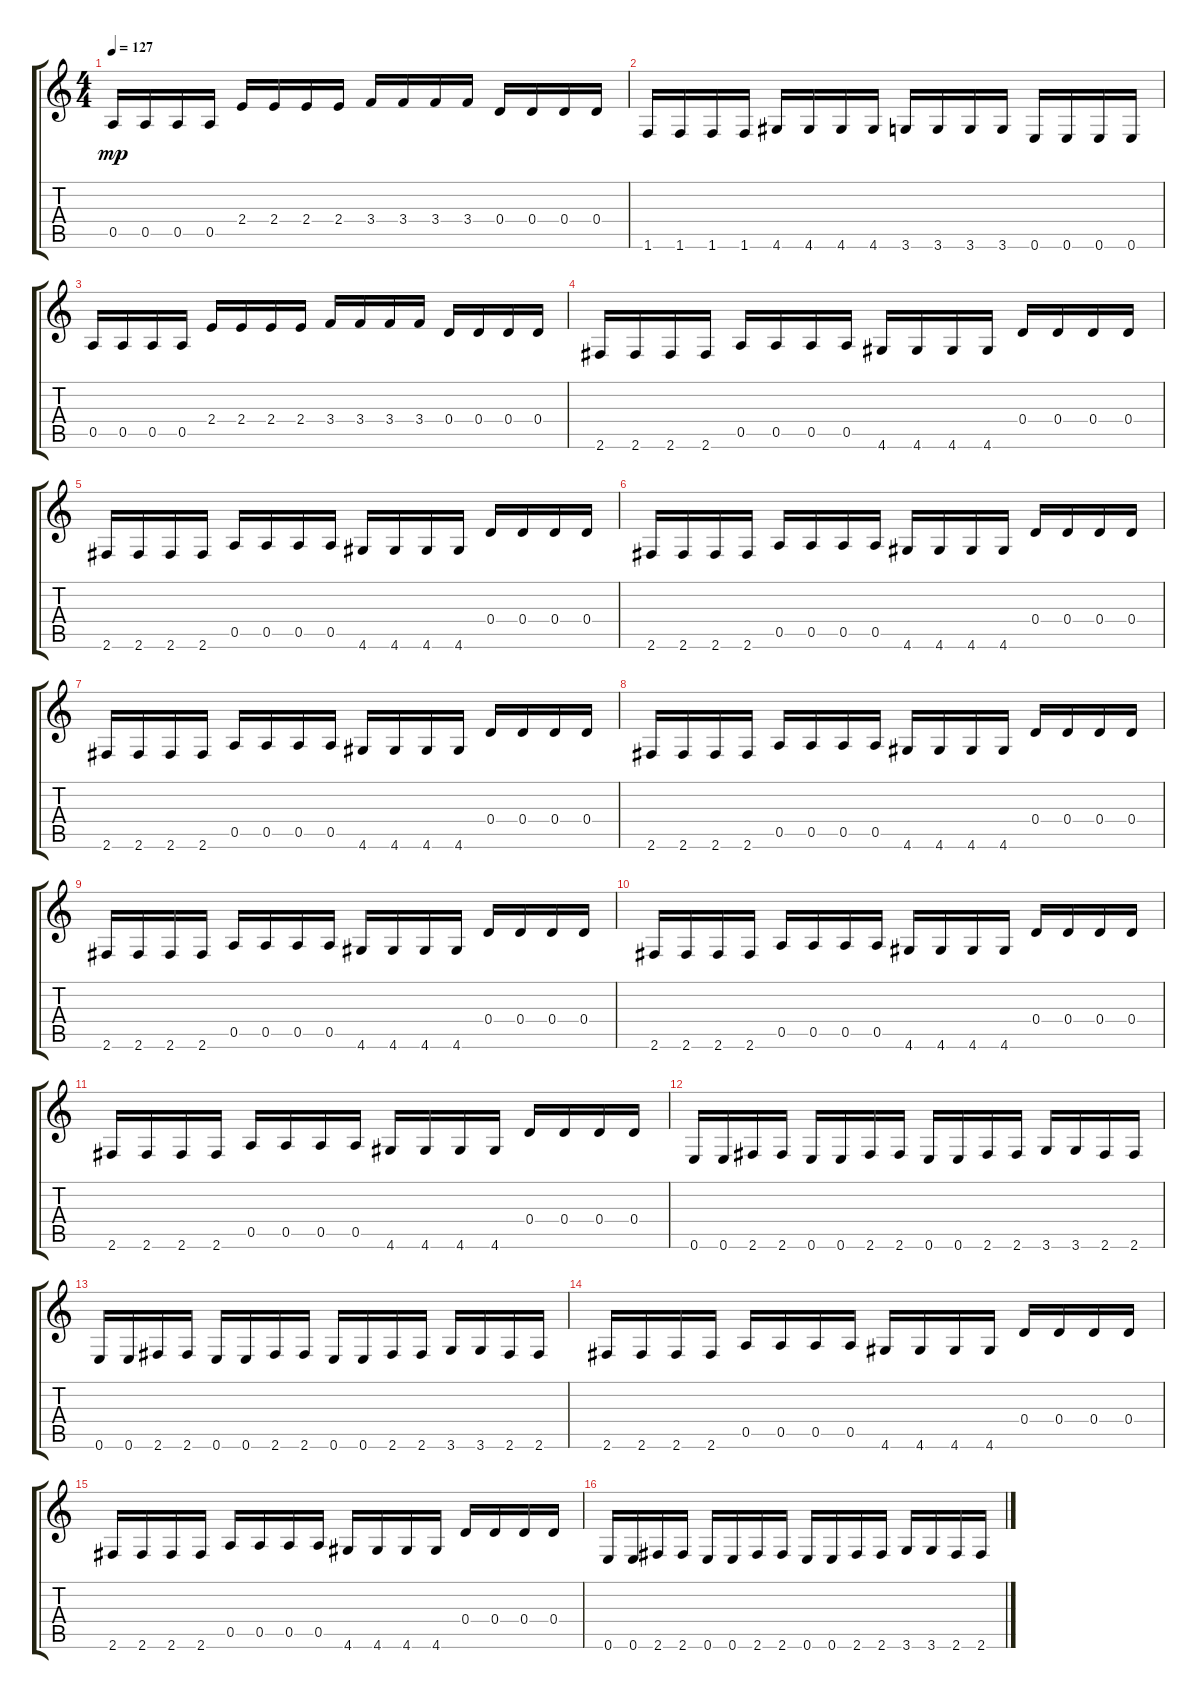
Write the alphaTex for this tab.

\track "" {instrument overdrivenguitar}
\staff {score tabs}
\tuning (E4 B3 G3 D3 A2 E2) {hide}
\ts (4 4)
\tempo 127
\clef g2
\ks c
0.5.16{dy mp} 0.5.16 0.5.16 0.5.16 2.4.16 2.4.16 2.4.16 2.4.16 3.4.16 3.4.16 3.4.16 3.4.16 0.4.16 0.4.16 0.4.16 0.4.16 |
1.6.16 1.6.16 1.6.16 1.6.16 4.6.16 4.6.16 4.6.16 4.6.16 3.6.16 3.6.16 3.6.16 3.6.16 0.6.16 0.6.16 0.6.16 0.6.16 |
0.5.16 0.5.16 0.5.16 0.5.16 2.4.16 2.4.16 2.4.16 2.4.16 3.4.16 3.4.16 3.4.16 3.4.16 0.4.16 0.4.16 0.4.16 0.4.16 |
2.6.16 2.6.16 2.6.16 2.6.16 0.5.16 0.5.16 0.5.16 0.5.16 4.6.16 4.6.16 4.6.16 4.6.16 0.4.16 0.4.16 0.4.16 0.4.16 |
2.6.16 2.6.16 2.6.16 2.6.16 0.5.16 0.5.16 0.5.16 0.5.16 4.6.16 4.6.16 4.6.16 4.6.16 0.4.16 0.4.16 0.4.16 0.4.16 |
2.6.16 2.6.16 2.6.16 2.6.16 0.5.16 0.5.16 0.5.16 0.5.16 4.6.16 4.6.16 4.6.16 4.6.16 0.4.16 0.4.16 0.4.16 0.4.16 |
2.6.16 2.6.16 2.6.16 2.6.16 0.5.16 0.5.16 0.5.16 0.5.16 4.6.16 4.6.16 4.6.16 4.6.16 0.4.16 0.4.16 0.4.16 0.4.16 |
2.6.16 2.6.16 2.6.16 2.6.16 0.5.16 0.5.16 0.5.16 0.5.16 4.6.16 4.6.16 4.6.16 4.6.16 0.4.16 0.4.16 0.4.16 0.4.16 |
2.6.16 2.6.16 2.6.16 2.6.16 0.5.16 0.5.16 0.5.16 0.5.16 4.6.16 4.6.16 4.6.16 4.6.16 0.4.16 0.4.16 0.4.16 0.4.16 |
2.6.16 2.6.16 2.6.16 2.6.16 0.5.16 0.5.16 0.5.16 0.5.16 4.6.16 4.6.16 4.6.16 4.6.16 0.4.16 0.4.16 0.4.16 0.4.16 |
2.6.16 2.6.16 2.6.16 2.6.16 0.5.16 0.5.16 0.5.16 0.5.16 4.6.16 4.6.16 4.6.16 4.6.16 0.4.16 0.4.16 0.4.16 0.4.16 |
0.6.16 0.6.16 2.6.16 2.6.16 0.6.16 0.6.16 2.6.16 2.6.16 0.6.16 0.6.16 2.6.16 2.6.16 3.6.16 3.6.16 2.6.16 2.6.16 |
0.6.16 0.6.16 2.6.16 2.6.16 0.6.16 0.6.16 2.6.16 2.6.16 0.6.16 0.6.16 2.6.16 2.6.16 3.6.16 3.6.16 2.6.16 2.6.16 |
2.6.16 2.6.16 2.6.16 2.6.16 0.5.16 0.5.16 0.5.16 0.5.16 4.6.16 4.6.16 4.6.16 4.6.16 0.4.16 0.4.16 0.4.16 0.4.16 |
2.6.16 2.6.16 2.6.16 2.6.16 0.5.16 0.5.16 0.5.16 0.5.16 4.6.16 4.6.16 4.6.16 4.6.16 0.4.16 0.4.16 0.4.16 0.4.16 |
0.6.16 0.6.16 2.6.16 2.6.16 0.6.16 0.6.16 2.6.16 2.6.16 0.6.16 0.6.16 2.6.16 2.6.16 3.6.16 3.6.16 2.6.16 2.6.16
